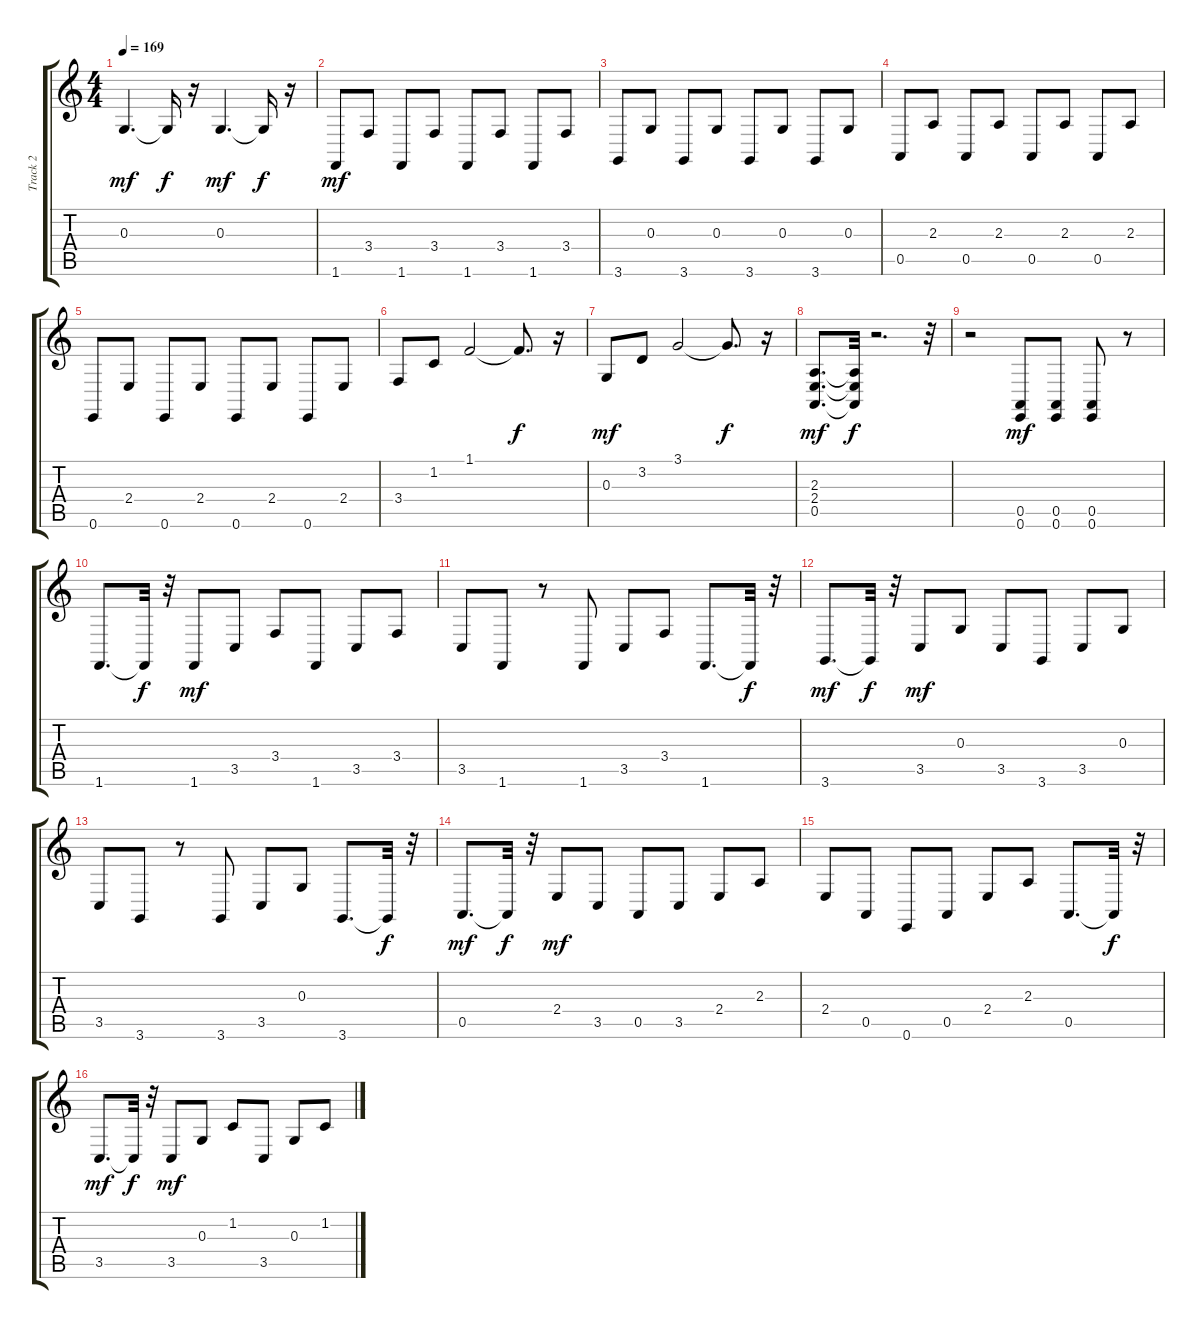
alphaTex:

\track ("Track 2" "Track 2") {instrument acousticgrandpiano}
\staff {score tabs}
\tuning (E4 B3 G3 D3 A2 E2) {hide}
\ts (4 4)
\tempo 169
\clef g2
\ks c
0.3.4{d dy mf} 0.3{t}.16{dy f} r.16 0.3.4{d dy mf} 0.3{t}.16{dy f} r.16 |
1.6.8{dy mf} 3.4.8 1.6.8 3.4.8 1.6.8 3.4.8 1.6.8 3.4.8 |
3.6.8 0.3.8 3.6.8 0.3.8 3.6.8 0.3.8 3.6.8 0.3.8 |
0.5.8 2.3.8 0.5.8 2.3.8 0.5.8 2.3.8 0.5.8 2.3.8 |
0.6.8 2.4.8 0.6.8 2.4.8 0.6.8 2.4.8 0.6.8 2.4.8 |
3.4.8 1.2.8 1.1.2 1.1{t}.8{d dy f} r.16 |
0.3.8{dy mf} 3.2.8 3.1.2 3.1{t}.8{d dy f} r.16 |
(2.3 2.4 0.5).8{d dy mf} (2.3{t} 2.4{t} 0.5{t}).32{dy f} r.2{d} r.32 |
r.2 (0.5 0.6).8{dy mf} (0.5 0.6).8 (0.5 0.6).8 r.8 |
1.6.8{d} 1.6{t}.32{dy f} r.32 1.6.8{dy mf} 3.5.8 3.4.8 1.6.8 3.5.8 3.4.8 |
3.5.8 1.6.8 r.8 1.6.8 3.5.8 3.4.8 1.6.8{d} 1.6{t}.32{dy f} r.32 |
3.6.8{d dy mf} 3.6{t}.32{dy f} r.32 3.5.8{dy mf} 0.3.8 3.5.8 3.6.8 3.5.8 0.3.8 |
3.5.8 3.6.8 r.8 3.6.8 3.5.8 0.3.8 3.6.8{d} 3.6{t}.32{dy f} r.32 |
0.5.8{d dy mf} 0.5{t}.32{dy f} r.32 2.4.8{dy mf} 3.5.8 0.5.8 3.5.8 2.4.8 2.3.8 |
2.4.8 0.5.8 0.6.8 0.5.8 2.4.8 2.3.8 0.5.8{d} 0.5{t}.32{dy f} r.32 |
3.5.8{d dy mf} 3.5{t}.32{dy f} r.32 3.5.8{dy mf} 0.3.8 1.2.8 3.5.8 0.3.8 1.2.8
